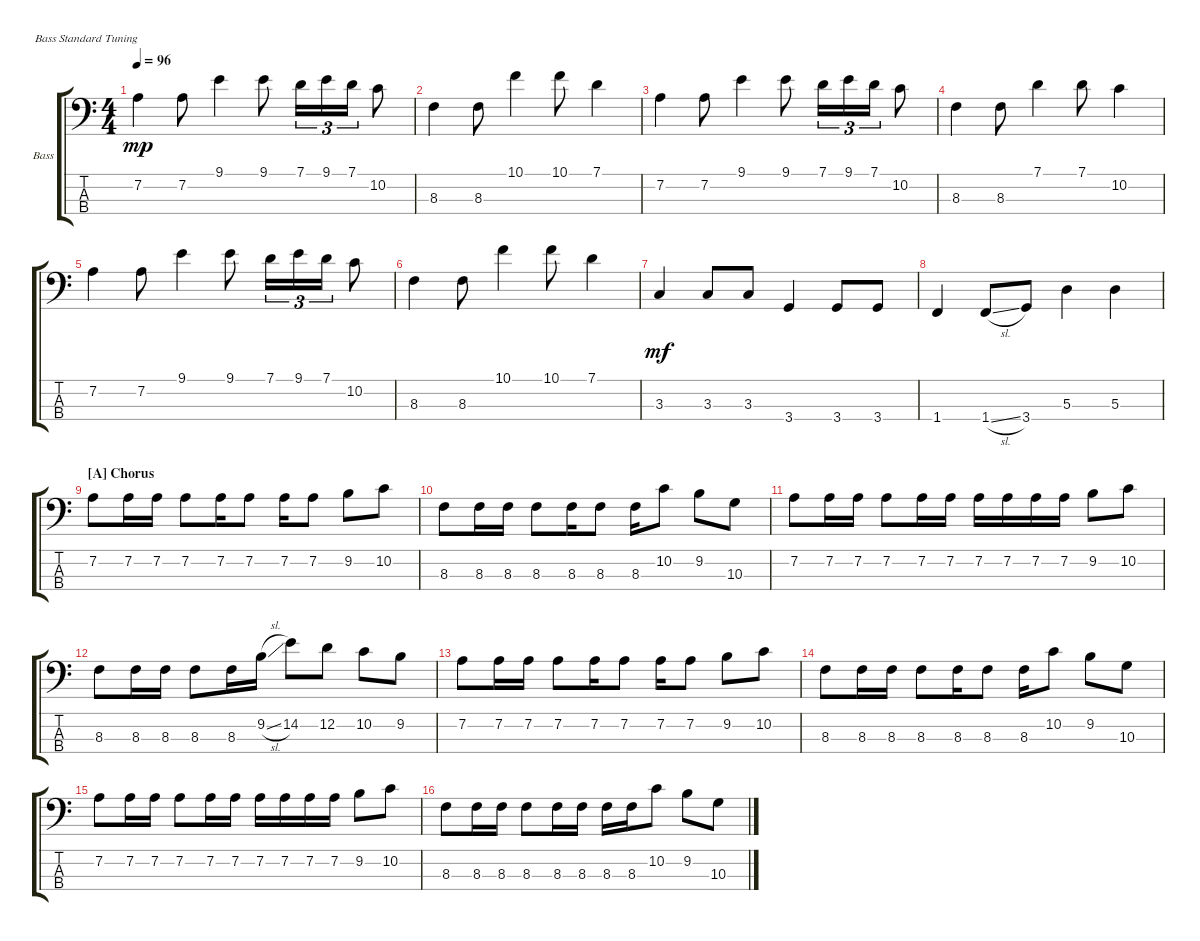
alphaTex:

\defaultSystemsLayout 4
\bracketExtendMode groupsimilarinstruments
\firstSystemTrackNameOrientation horizontal
\otherSystemsTrackNameOrientation horizontal
\track ("Bass" "Bass") {instrument electricbassfinger}
\staff {score tabs}
\tuning (G2 D2 A1 E1)
\ts (4 4)
\tempo 96
\clef f4
\ks c
7.2.4{dy mp} 7.2.8 9.1.4 9.1.8 7.1.16{tu (3 2)} 9.1.16{tu (3 2)} 7.1.16{tu (3 2)} 10.2.8 |
8.3.4 8.3.8 10.1.4 10.1.8 7.1.4 |
7.2.4 7.2.8 9.1.4 9.1.8 7.1.16{tu (3 2)} 9.1.16{tu (3 2)} 7.1.16{tu (3 2)} 10.2.8 |
8.3.4 8.3.8 7.1.4 7.1.8 10.2.4 |
7.2.4 7.2.8 9.1.4 9.1.8 7.1.16{tu (3 2)} 9.1.16{tu (3 2)} 7.1.16{tu (3 2)} 10.2.8 |
8.3.4 8.3.8 10.1.4 10.1.8 7.1.4 |
3.3.4{dy mf} 3.3.8 3.3.8 3.4.4 3.4.8 3.4.8 |
1.4.4 1.4{sl}.8 3.4.8 5.3.4 5.3.4 |
\section ("A" "Chorus")
7.2.8 7.2.16 7.2.16 7.2.8 7.2.16 7.2.8 7.2.16 7.2.8 9.2.8 10.2.8 |
8.3.8 8.3.16 8.3.16 8.3.8 8.3.16 8.3.8 8.3.16 10.2.8 9.2.8 10.3.8 |
7.2.8 7.2.16 7.2.16 7.2.8 7.2.16 7.2.16 7.2.16 7.2.16 7.2.16 7.2.16 9.2.8 10.2.8 |
8.3.8 8.3.16 8.3.16 8.3.8 8.3.16 9.2{sl}.16 14.2.8 12.2.8 10.2.8 9.2.8 |
7.2.8 7.2.16 7.2.16 7.2.8 7.2.16 7.2.8 7.2.16 7.2.8 9.2.8 10.2.8 |
8.3.8 8.3.16 8.3.16 8.3.8 8.3.16 8.3.8 8.3.16 10.2.8 9.2.8 10.3.8 |
7.2.8 7.2.16 7.2.16 7.2.8 7.2.16 7.2.16 7.2.16 7.2.16 7.2.16 7.2.16 9.2.8 10.2.8 |
8.3.8 8.3.16 8.3.16 8.3.8 8.3.16 8.3.16 8.3.16 8.3.16 10.2.8 9.2.8 10.3.8
